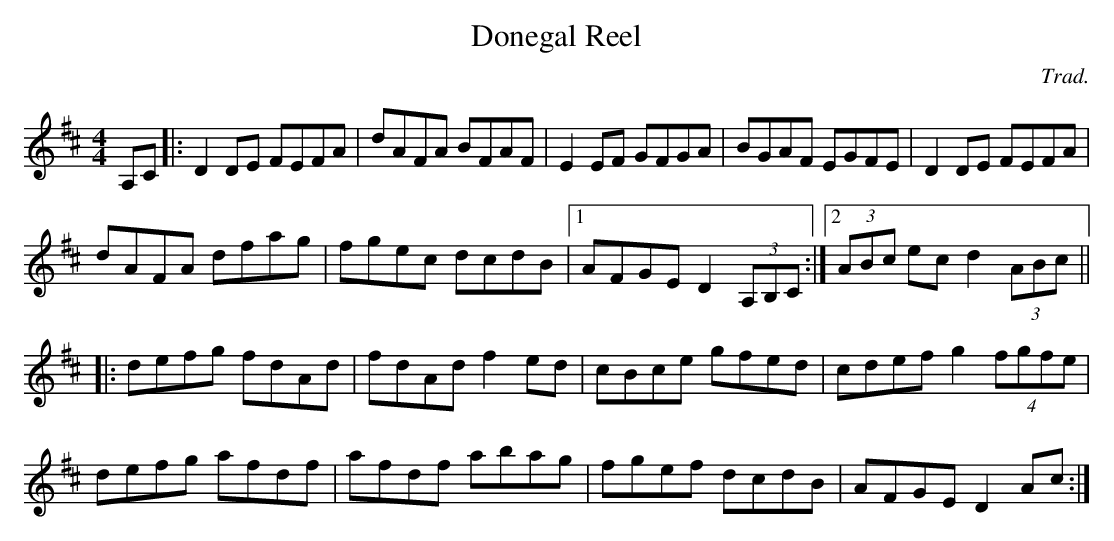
X:1
T:Donegal Reel
M:4/4
L:1/8
C:Trad.
K:D
A,C|:D2DE FEFA|dAFA BFAF|E2EF GFGA|BGAF EGFE|D2DE FEFA|
dAFA dfag|fgec dcdB|1AFGE D2 (3A,B,C:|2(3ABc ec d2 (3ABc||
|:defg fdAd|fdAd f2ed|cBce gfed|cdef g2 (4fgfe|
defg afdf|afdf abag|fgef dcdB|AFGE D2 Ac:|
